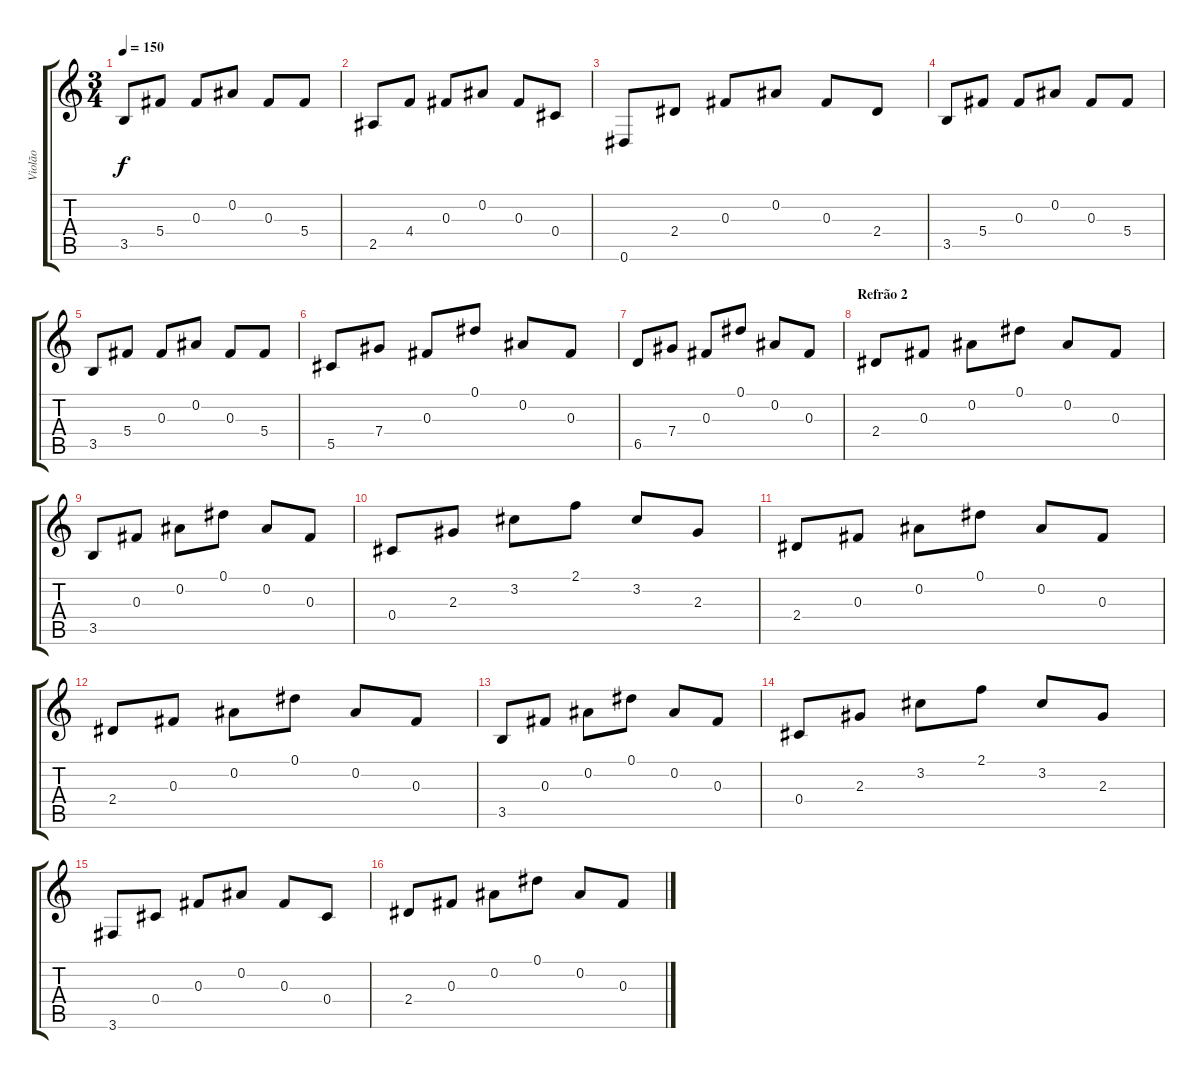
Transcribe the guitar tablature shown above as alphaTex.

\track ("Violão" "Violão") {instrument acousticguitarnylon}
\staff {score tabs}
\tuning (Eb4 Bb3 Gb3 Db3 Ab2 Eb2) {hide}
\ts (3 4)
\tempo 150
\clef g2
\ks c
3.5.8{dy f} 5.4.8 0.3.8 0.2.8 0.3.8 5.4.8 |
2.5.8 4.4.8 0.3.8 0.2.8 0.3.8 0.4.8 |
0.6.8 2.4.8 0.3.8 0.2.8 0.3.8 2.4.8 |
3.5.8 5.4.8 0.3.8 0.2.8 0.3.8 5.4.8 |
3.5.8 5.4.8 0.3.8 0.2.8 0.3.8 5.4.8 |
5.5.8 7.4.8 0.3.8 0.1.8 0.2.8 0.3.8 |
6.5.8 7.4.8 0.3.8 0.1.8 0.2.8 0.3.8 |
\section ("" "Refrão 2")
2.4.8 0.3.8 0.2.8 0.1.8 0.2.8 0.3.8 |
3.5.8 0.3.8 0.2.8 0.1.8 0.2.8 0.3.8 |
0.4.8 2.3.8 3.2.8 2.1.8 3.2.8 2.3.8 |
2.4.8 0.3.8 0.2.8 0.1.8 0.2.8 0.3.8 |
2.4.8 0.3.8 0.2.8 0.1.8 0.2.8 0.3.8 |
3.5.8 0.3.8 0.2.8 0.1.8 0.2.8 0.3.8 |
0.4.8 2.3.8 3.2.8 2.1.8 3.2.8 2.3.8 |
3.6.8 0.4.8 0.3.8 0.2.8 0.3.8 0.4.8 |
2.4.8 0.3.8 0.2.8 0.1.8 0.2.8 0.3.8
